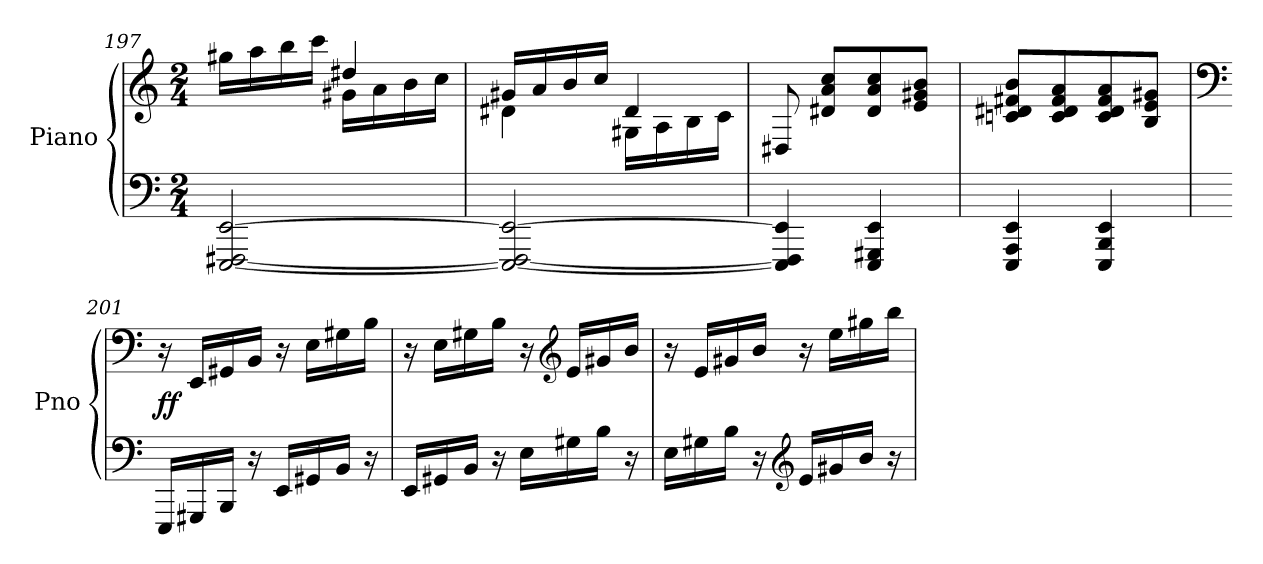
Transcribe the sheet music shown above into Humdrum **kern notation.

**kern	**kern	**dynam
*part1	*part1	*part1
*staff2	*staff1	*staff1/2
*I"Piano	*	*
*I'Pno	*	*
*clefF4	*clefG2	*
*k[]	*k[]	*
*C:	*C:	*
*M2/4	*M2/4	*
=197	=197	=197
*	*^	*
[2EEE/ [2FFF#X/ [2EE/	16gg#X\LL	4ryy	.
.	16aa\	.	.
.	16bb\	.	.
.	16ccc\JJ	.	.
.	4dd#X/	16g#X\LL	.
.	.	16a\	.
.	.	16b\	.
.	.	16cc\JJ	.
=198	=198	=198	=198
2EEE/_ 2FFF#/_ 2EE/_	16g#X/LL	4d#X\	.
.	16a/	.	.
.	16b/	.	.
.	16cc/JJ	.	.
.	4d#/	16G#X\LL	.
.	.	16A\	.
.	.	16B\	.
.	.	16c\JJ	.
*	*v	*v	*
=199	=199	=199
4EEE/] 4FFF#/] 4EE/]	8D#X/	.
.	8d#X/ 8a/ 8cc/L	.
4EEE/ 4GGG#X/ 4EE/	8d#/ 8a/ 8cc/	.
.	8e/ 8g#X/ 8b/J	.
!!LO:PB:g=z
=200	=200	=200
4EEE/ 4AAA/ 4EE/	8cn/ 8d#X/ 8f#X/ 8b/L	.
.	8c/ 8d#/ 8f#/ 8a/	.
4EEE/ 4BBB/ 4EE/	8c/ 8d#/ 8f#/ 8a/	.
.	8B/ 8e/ 8g#X/J	.
=201	=201	=201
*	*clefF4	*
!	!	!LO:DY:b
16EEE/LL	16r	ff
16GGG#X/	16EE/LL	.
16BBB/JJ	16GG#X/	.
16r	16BB/JJ	.
16EE/LL	16r	.
16GG#X/	16E\LL	.
16BB/JJ	16G#X\	.
16r	16B\JJ	.
=202	=202	=202
16EE/LL	16r	.
16GG#X/	16E\LL	.
16BB/JJ	16G#X\	.
16r	16B\JJ	.
16E\LL	16r	.
*	*clefG2	*
16G#X\	16e/LL	.
16B\JJ	16g#X/	.
16r	16b/JJ	.
!!LO:LB:g=z
=203	=203	=203
16E\LL	16r	.
16G#X\	16e/LL	.
16B\JJ	16g#X/	.
16r	16b/JJ	.
*clefG2	*	*
16e/LL	16r	.
16g#X/	16ee\LL	.
16b/JJ	16gg#X\	.
16r	16bb\JJ	.
=	=	=
*-	*-	*-
